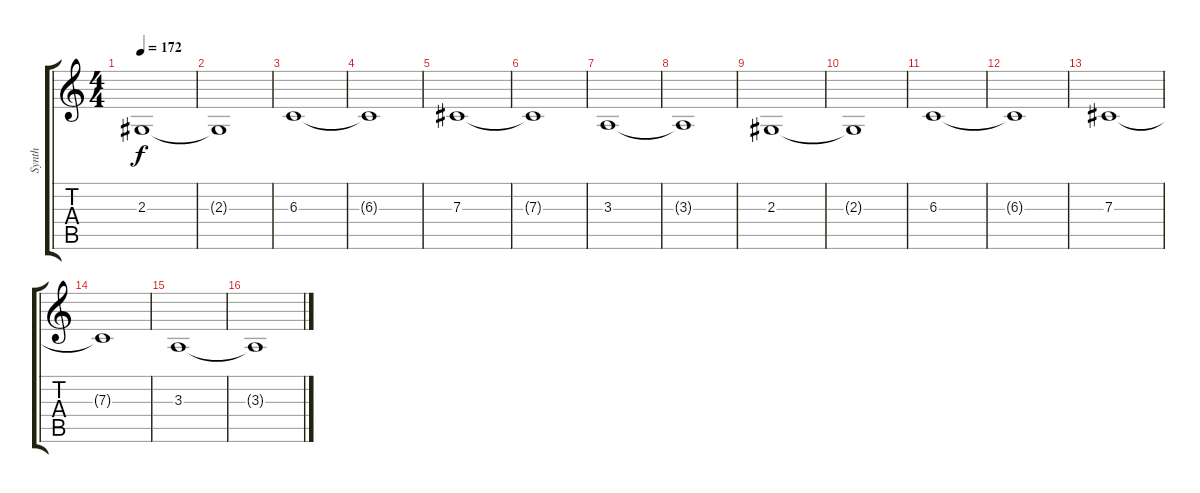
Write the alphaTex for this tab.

\track ("Synth" "Synth") {instrument synthstrings2}
\staff {score tabs}
\tuning (Eb4 Bb3 Gb3 Db3 Ab2 Db2) {hide}
\ts (4 4)
\tempo 172
\clef g2
\ks c
2.3.1{dy f} |
2.3{t}.1 |
6.3.1 |
6.3{t}.1 |
7.3.1 |
7.3{t}.1 |
3.3.1 |
3.3{t}.1 |
2.3.1 |
2.3{t}.1 |
6.3.1 |
6.3{t}.1 |
7.3.1 |
7.3{t}.1 |
3.3.1 |
3.3{t}.1
